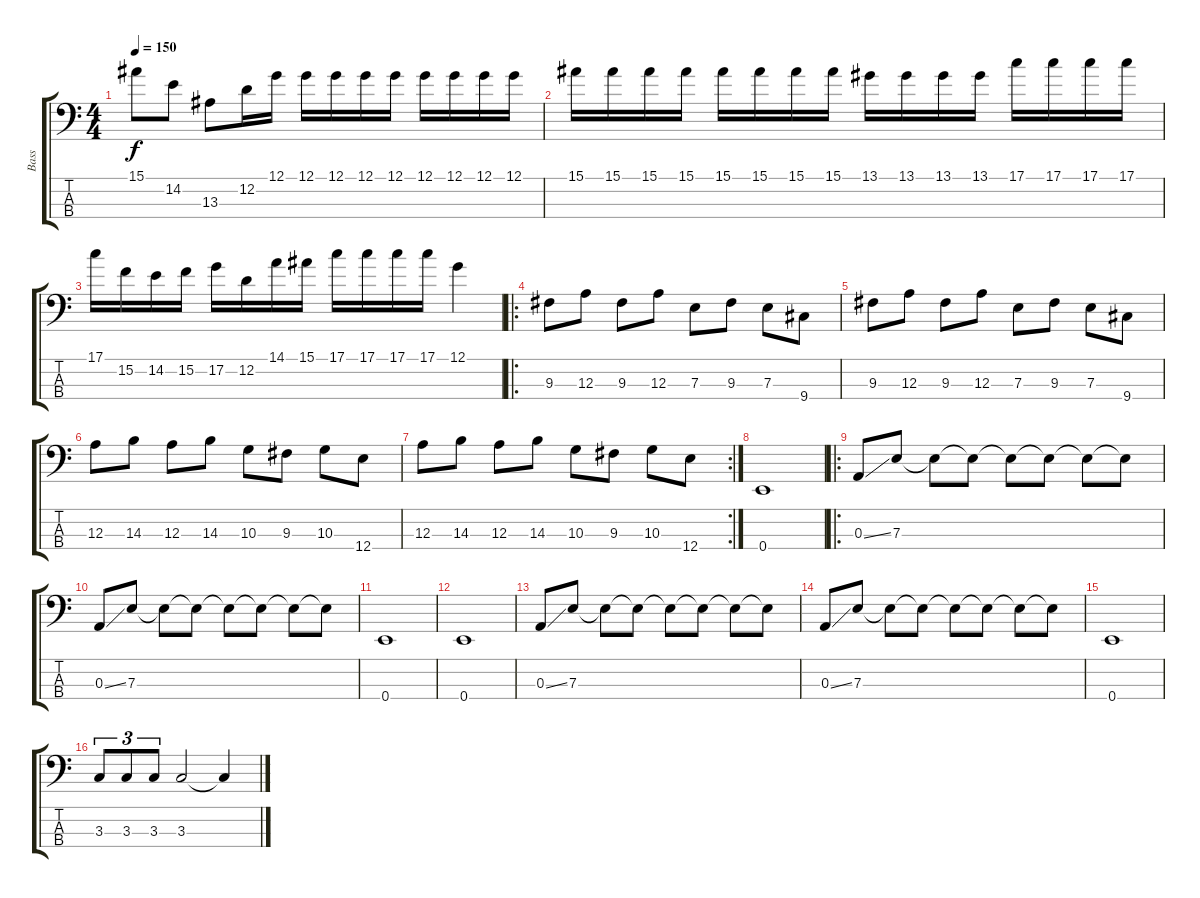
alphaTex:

\track ("Bass" "Bass") {instrument electricbassfinger}
\staff {score tabs}
\tuning (G2 D2 A1 E1) {hide}
\ts (4 4)
\tempo 150
\clef f4
\ks c
15.1.8{dy f} 14.2.8 13.3.8 12.2.16 12.1.16 12.1.16 12.1.16 12.1.16 12.1.16 12.1.16 12.1.16 12.1.16 12.1.16 |
15.1.16 15.1.16 15.1.16 15.1.16 15.1.16 15.1.16 15.1.16 15.1.16 13.1.16 13.1.16 13.1.16 13.1.16 17.1.16 17.1.16 17.1.16 17.1.16 |
17.1.16 15.2.16 14.2.16 15.2.16 17.2.16 12.2.16 14.1.16 15.1.16 17.1.16 17.1.16 17.1.16 17.1.16 12.1.4 |
\ro
9.3.8 12.3.8 9.3.8 12.3.8 7.3.8 9.3.8 7.3.8 9.4.8 |
9.3.8 12.3.8 9.3.8 12.3.8 7.3.8 9.3.8 7.3.8 9.4.8 |
12.3.8 14.3.8 12.3.8 14.3.8 10.3.8 9.3.8 10.3.8 12.4.8 |
\rc 2
12.3.8 14.3.8 12.3.8 14.3.8 10.3.8 9.3.8 10.3.8 12.4.8 |
0.4.1 |
\ro
0.3{ss}.8 7.3.8 7.3{t}.8 7.3{t}.8 7.3{t}.8 7.3{t}.8 7.3{t}.8 7.3{t}.8 |
0.3{ss}.8 7.3.8 7.3{t}.8 7.3{t}.8 7.3{t}.8 7.3{t}.8 7.3{t}.8 7.3{t}.8 |
0.4.1 |
0.4.1 |
0.3{ss}.8 7.3.8 7.3{t}.8 7.3{t}.8 7.3{t}.8 7.3{t}.8 7.3{t}.8 7.3{t}.8 |
0.3{ss}.8 7.3.8 7.3{t}.8 7.3{t}.8 7.3{t}.8 7.3{t}.8 7.3{t}.8 7.3{t}.8 |
0.4.1 |
3.3.8{tu (3 2)} 3.3.8{tu (3 2)} 3.3.8{tu (3 2)} 3.3.2 3.3{t}.4
